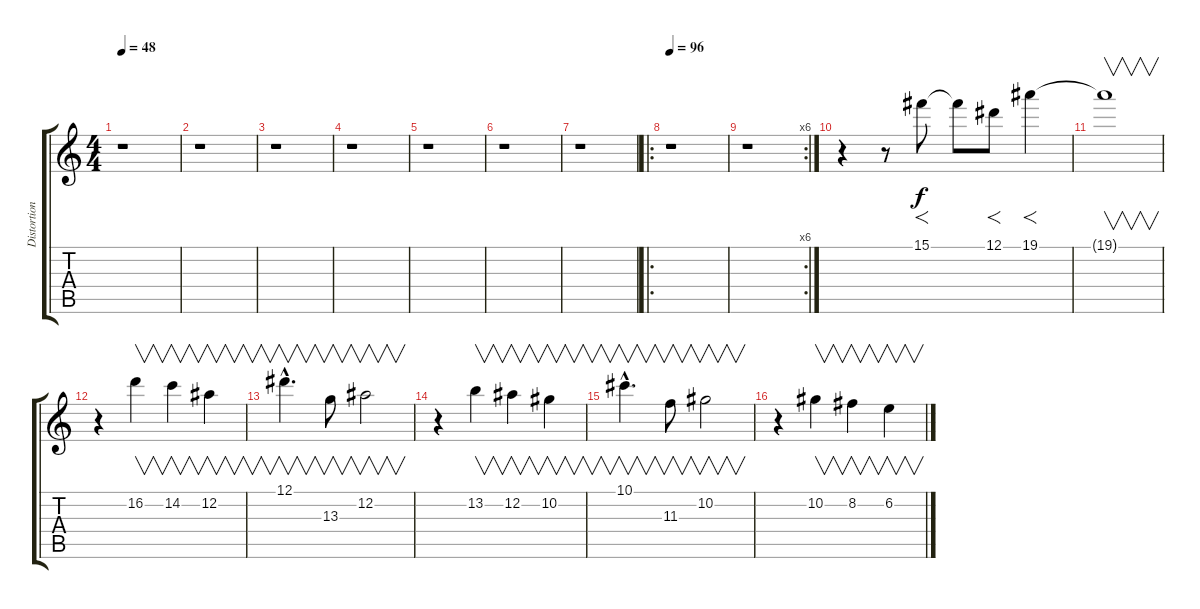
\track ("Distortion gtr" "Distortion") {instrument distortionguitar}
\staff {score tabs}
\tuning (Eb4 Bb3 Gb3 Db3 Ab2 Eb2) {hide}
\ts (4 4)
\tempo 48
\clef g2
\ks c
r.1{dy f} |
r.1 |
r.1 |
r.1 |
r.1 |
r.1 |
r.1 |
\ro
\tempo 96
r.1 |
\rc 6
r.1 |
r.4 r.8 15.1.8{f} 15.1{t}.8 12.1.8{f} 19.1.4{f} |
19.1{t}.1{v} |
r.4 16.2.4{v} 14.2.4{v} 12.2.4{v} |
12.1{hac}.4{v d} 13.3.8{v} 12.2.2{v} |
r.4 13.2.4{v} 12.2.4{v} 10.2.4{v} |
10.1{hac}.4{v d} 11.3.8{v} 10.2.2{v} |
r.4 10.2.4{v} 8.2.4{v} 6.2.4{v}
